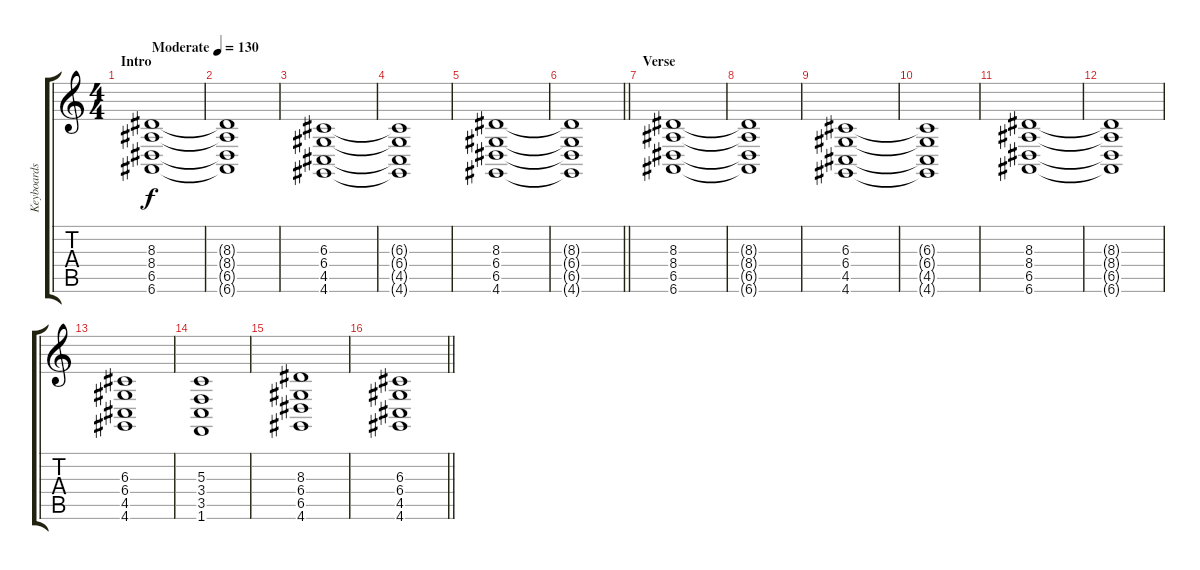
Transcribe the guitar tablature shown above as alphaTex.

\track ("Keyboards Synth" "Keyboards ") {instrument pad2warm}
\staff {score tabs}
\tuning (E4 B3 G3 D3 A2 E2) {hide}
\ts (4 4)
\section ("" "Intro")
\tempo (130 "Moderate")
\clef g2
\ks c
(8.3 8.4 6.5 6.6).1{dy f instrument pad2warm} |
(8.3{t} 8.4{t} 6.5{t} 6.6{t}).1 |
(6.3 6.4 4.5 4.6).1 |
(6.3{t} 6.4{t} 4.5{t} 4.6{t}).1 |
(8.3 6.4 6.5 4.6).1 |
\barLineRight lightlight
(8.3{t} 6.4{t} 6.5{t} 4.6{t}).1 |
\section ("" "Verse")
(8.3 8.4 6.5 6.6).1 |
(8.3{t} 8.4{t} 6.5{t} 6.6{t}).1 |
(6.3 6.4 4.5 4.6).1 |
(6.3{t} 6.4{t} 4.5{t} 4.6{t}).1 |
(8.3 8.4 6.5 6.6).1 |
(8.3{t} 8.4{t} 6.5{t} 6.6{t}).1 |
(6.3 6.4 4.5 4.6).1 |
(5.3 3.4 3.5 1.6).1 |
(8.3 6.4 6.5 4.6).1 |
\barLineRight lightlight
(6.3 6.4 4.5 4.6).1
